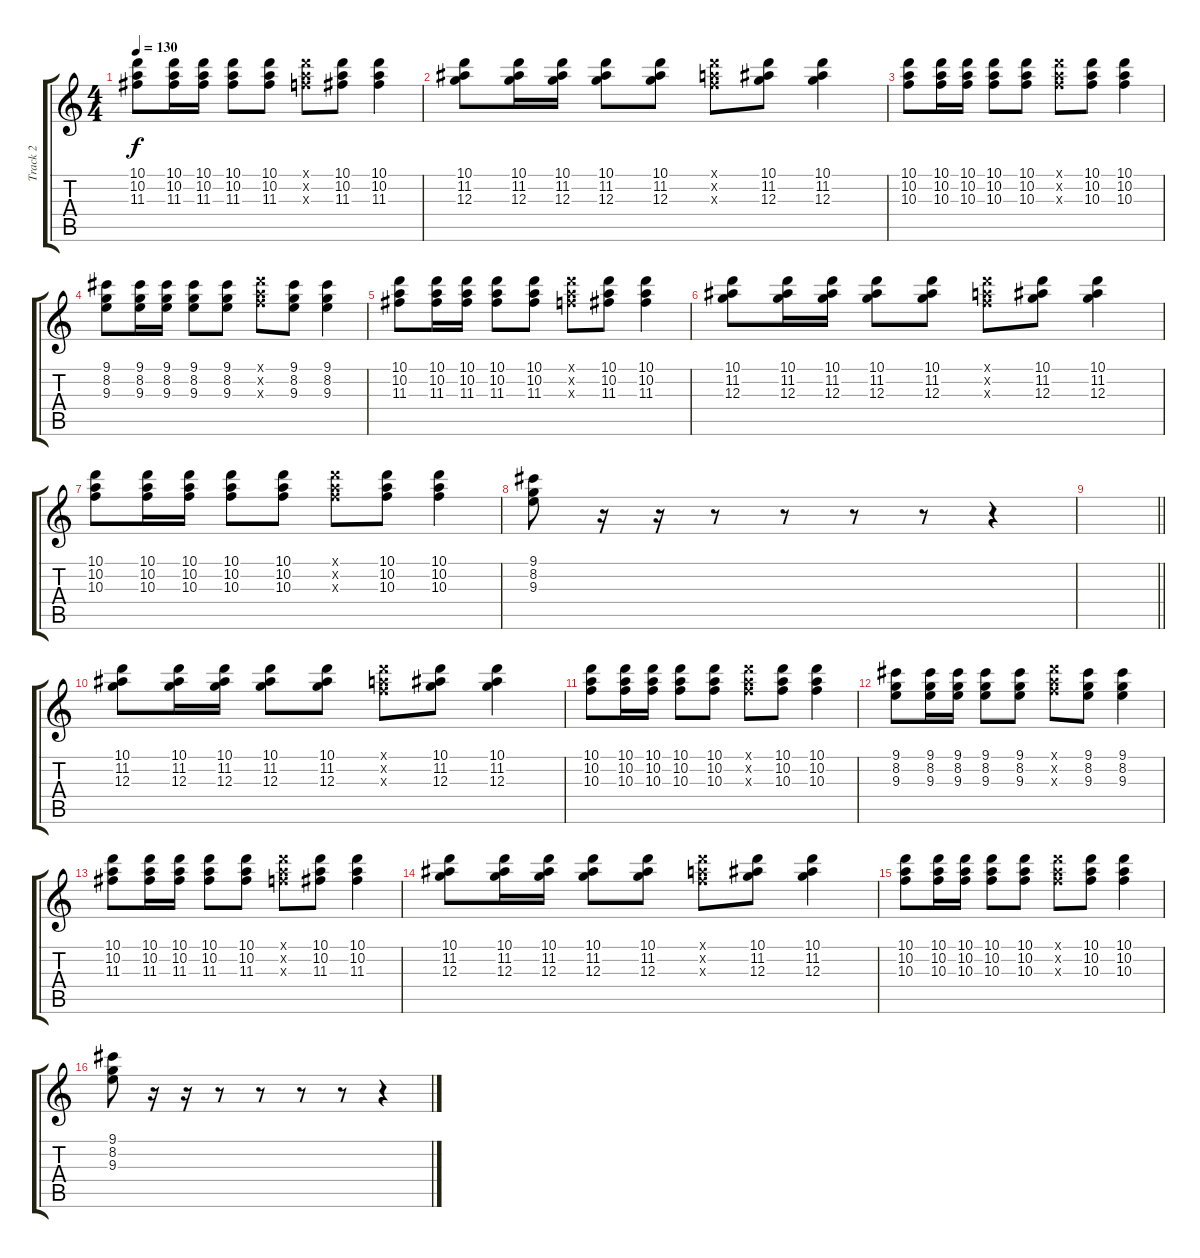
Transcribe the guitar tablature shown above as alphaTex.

\track ("Track 2" "Track 2") {instrument acousticguitarsteel}
\staff {score tabs}
\tuning (E4 B3 G3 D3 A2 E2) {hide}
\ts (4 4)
\tempo 130
\clef g2
\ks c
(10.1 10.2 11.3).8{dy f} (10.1 10.2 11.3).16 (10.1 10.2 11.3).16 (10.1 10.2 11.3).8 (10.1 10.2 11.3).8 (10.1{x} 10.2{x} 10.3{x}).8 (10.1 10.2 11.3).8 (10.1 10.2 11.3).4 |
(10.1 11.2 12.3).8 (10.1 11.2 12.3).16 (10.1 11.2 12.3).16 (10.1 11.2 12.3).8 (10.1 11.2 12.3).8 (10.1{x} 10.2{x} 10.3{x}).8 (10.1 11.2 12.3).8 (10.1 11.2 12.3).4 |
(10.1 10.2 10.3).8 (10.1 10.2 10.3).16 (10.1 10.2 10.3).16 (10.1 10.2 10.3).8 (10.1 10.2 10.3).8 (10.1{x} 10.2{x} 10.3{x}).8 (10.1 10.2 10.3).8 (10.1 10.2 10.3).4 |
(9.1 8.2 9.3).8 (9.1 8.2 9.3).16 (9.1 8.2 9.3).16 (9.1 8.2 9.3).8 (9.1 8.2 9.3).8 (10.1{x} 10.2{x} 10.3{x}).8 (9.1 8.2 9.3).8 (9.1 8.2 9.3).4 |
(10.1 10.2 11.3).8 (10.1 10.2 11.3).16 (10.1 10.2 11.3).16 (10.1 10.2 11.3).8 (10.1 10.2 11.3).8 (10.1{x} 10.2{x} 10.3{x}).8 (10.1 10.2 11.3).8 (10.1 10.2 11.3).4 |
(10.1 11.2 12.3).8 (10.1 11.2 12.3).16 (10.1 11.2 12.3).16 (10.1 11.2 12.3).8 (10.1 11.2 12.3).8 (10.1{x} 10.2{x} 10.3{x}).8 (10.1 11.2 12.3).8 (10.1 11.2 12.3).4 |
(10.1 10.2 10.3).8 (10.1 10.2 10.3).16 (10.1 10.2 10.3).16 (10.1 10.2 10.3).8 (10.1 10.2 10.3).8 (10.1{x} 10.2{x} 10.3{x}).8 (10.1 10.2 10.3).8 (10.1 10.2 10.3).4 |
(9.1 8.2 9.3).8 r.16 r.16 r.8 r.8 r.8 r.8 r.4 |
\barLineRight lightlight
|
(10.1 11.2 12.3).8 (10.1 11.2 12.3).16 (10.1 11.2 12.3).16 (10.1 11.2 12.3).8 (10.1 11.2 12.3).8 (10.1{x} 10.2{x} 10.3{x}).8 (10.1 11.2 12.3).8 (10.1 11.2 12.3).4 |
(10.1 10.2 10.3).8 (10.1 10.2 10.3).16 (10.1 10.2 10.3).16 (10.1 10.2 10.3).8 (10.1 10.2 10.3).8 (10.1{x} 10.2{x} 10.3{x}).8 (10.1 10.2 10.3).8 (10.1 10.2 10.3).4 |
(9.1 8.2 9.3).8 (9.1 8.2 9.3).16 (9.1 8.2 9.3).16 (9.1 8.2 9.3).8 (9.1 8.2 9.3).8 (10.1{x} 10.2{x} 10.3{x}).8 (9.1 8.2 9.3).8 (9.1 8.2 9.3).4 |
(10.1 10.2 11.3).8 (10.1 10.2 11.3).16 (10.1 10.2 11.3).16 (10.1 10.2 11.3).8 (10.1 10.2 11.3).8 (10.1{x} 10.2{x} 10.3{x}).8 (10.1 10.2 11.3).8 (10.1 10.2 11.3).4 |
(10.1 11.2 12.3).8 (10.1 11.2 12.3).16 (10.1 11.2 12.3).16 (10.1 11.2 12.3).8 (10.1 11.2 12.3).8 (10.1{x} 10.2{x} 10.3{x}).8 (10.1 11.2 12.3).8 (10.1 11.2 12.3).4 |
(10.1 10.2 10.3).8 (10.1 10.2 10.3).16 (10.1 10.2 10.3).16 (10.1 10.2 10.3).8 (10.1 10.2 10.3).8 (10.1{x} 10.2{x} 10.3{x}).8 (10.1 10.2 10.3).8 (10.1 10.2 10.3).4 |
(9.1 8.2 9.3).8 r.16 r.16 r.8 r.8 r.8 r.8 r.4
